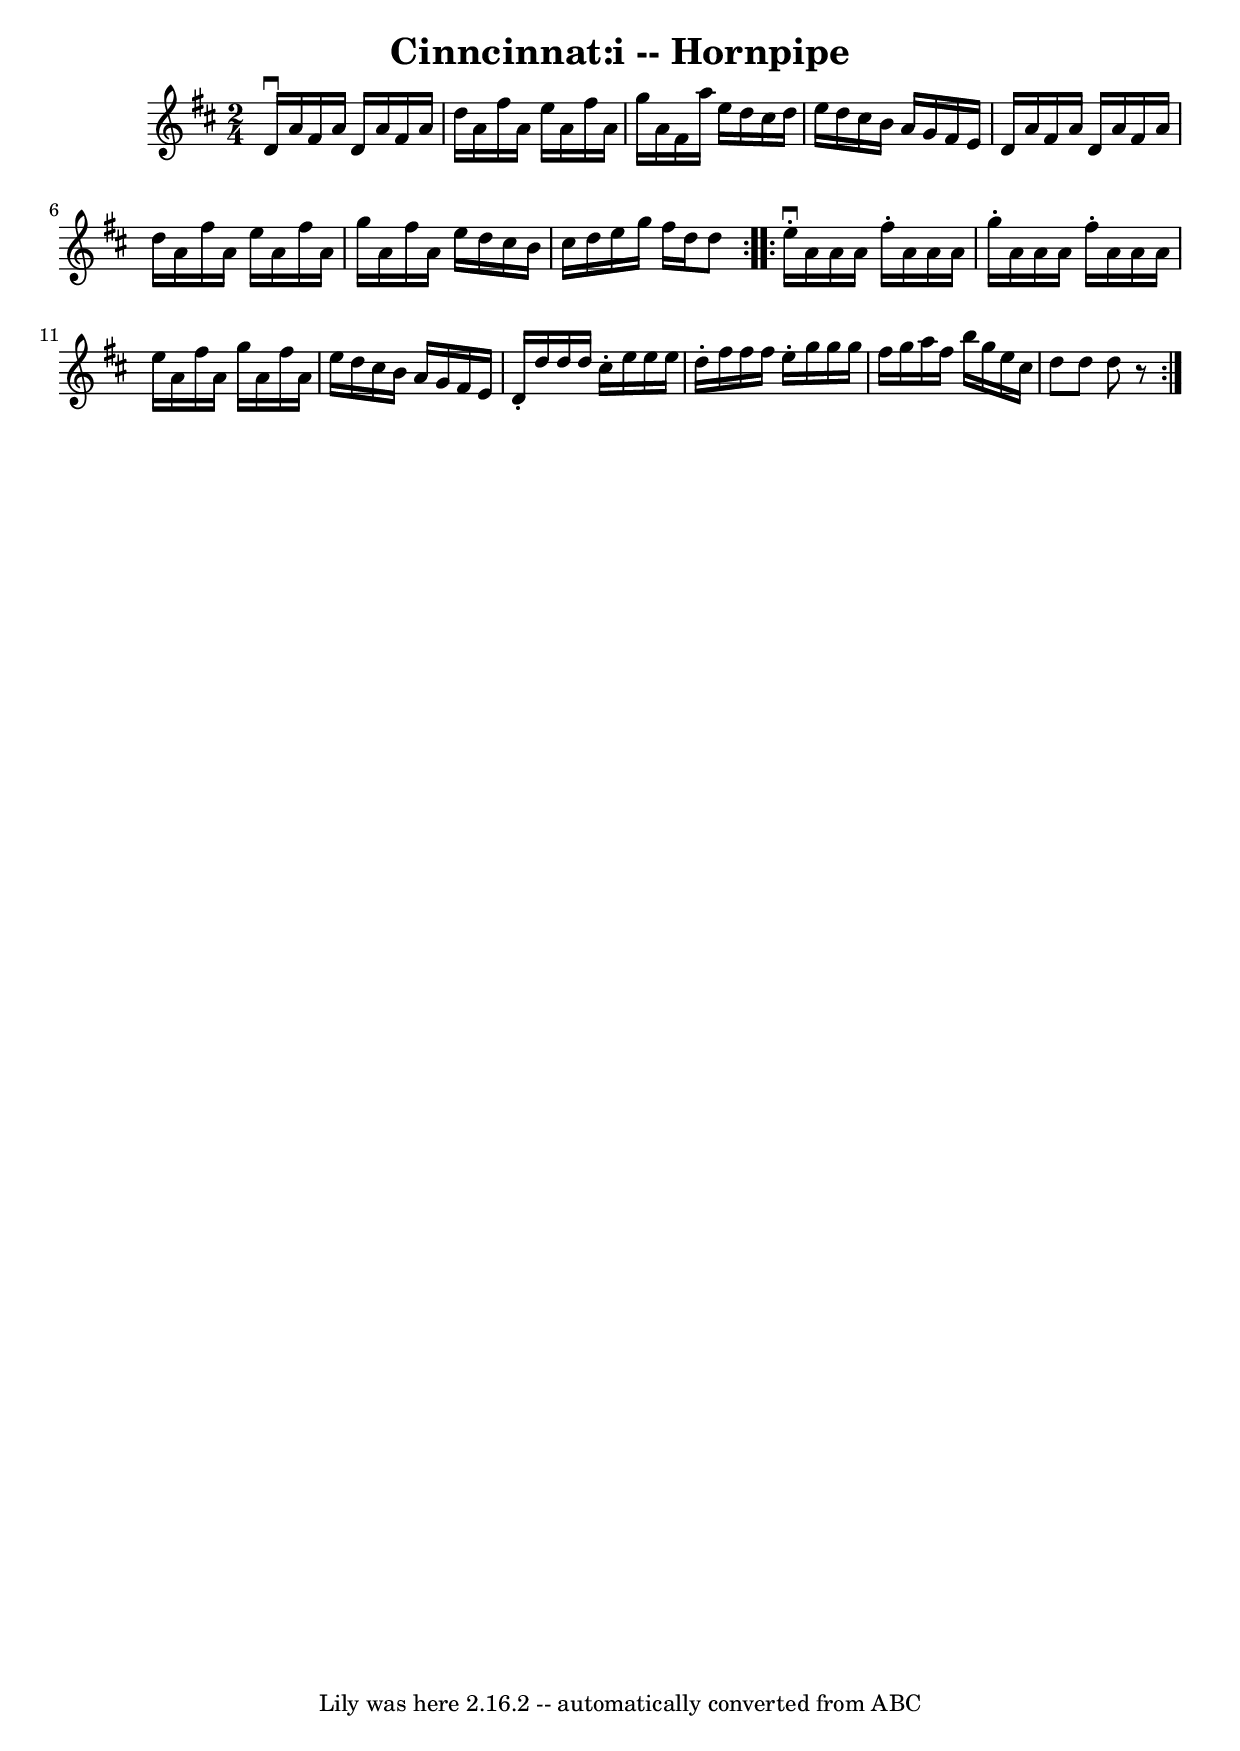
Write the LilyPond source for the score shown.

\version "2.7.40"
\include "Mammoth.ily"
\header {
	%% book = "Cole's 1000 Fiddle Tunes"
	crossRefNumber = "1"
	footnotes = ""
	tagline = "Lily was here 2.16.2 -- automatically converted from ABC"
	title = "Cinncinnat:i -- Hornpipe"
}
voicedefault =  {


\repeat volta 2 {
\time 2/4 
\key d \major d'16^\downbow a'16 fis'16 a'16 d'16    
a'16 fis'16 a'16  |
 d''16 a'16 fis''16 a'16 e''16    
a'16 fis''16 a'16  |
 g''16 a'16 fis'16 a''16 e''16   
 d''16 cis''16 d''16  |
 e''16 d''16 cis''16 b'16    
a'16 g'16 fis'16 e'16  |
 d'16 a'16 fis'16 a'16    
d'16 a'16 fis'16 a'16  |
 d''16 a'16 fis''16 a'16    
e''16 a'16 fis''16 a'16  |
 g''16 a'16 fis''16 a'16   
 e''16 d''16 cis''16 b'16  |
 cis''16 d''16 e''16    
g''16 fis''16 d''16 d''8  }     \repeat volta 2 { e''16^\downbow-.  
 a'16 a'16 a'16 fis''16 -. a'16 a'16 a'16  |
 g''16 -. 
 a'16 a'16 a'16 fis''16 -. a'16 a'16 a'16  |
 e''16   
 a'16 fis''16 a'16 g''16 a'16 fis''16 a'16  |
 e''16  
 d''16 cis''16 b'16 a'16 g'16 fis'16 e'16  |
 d'16 
-. d''16 d''16 d''16 cis''16 -. e''16 e''16 e''16  |
  
 d''16 -. fis''16 fis''16 fis''16 e''16 -. g''16 g''16 g''16 
 |
 fis''16 g''16 a''16 fis''16 b''16 g''16 e''16    
cis''16  |
 d''8 d''8 d''8    r8 }   
}

\score{
    <<

	\context Staff="default"
	{
	    \voicedefault 
	}

    >>
	\layout {
	}
	\midi {}
}
